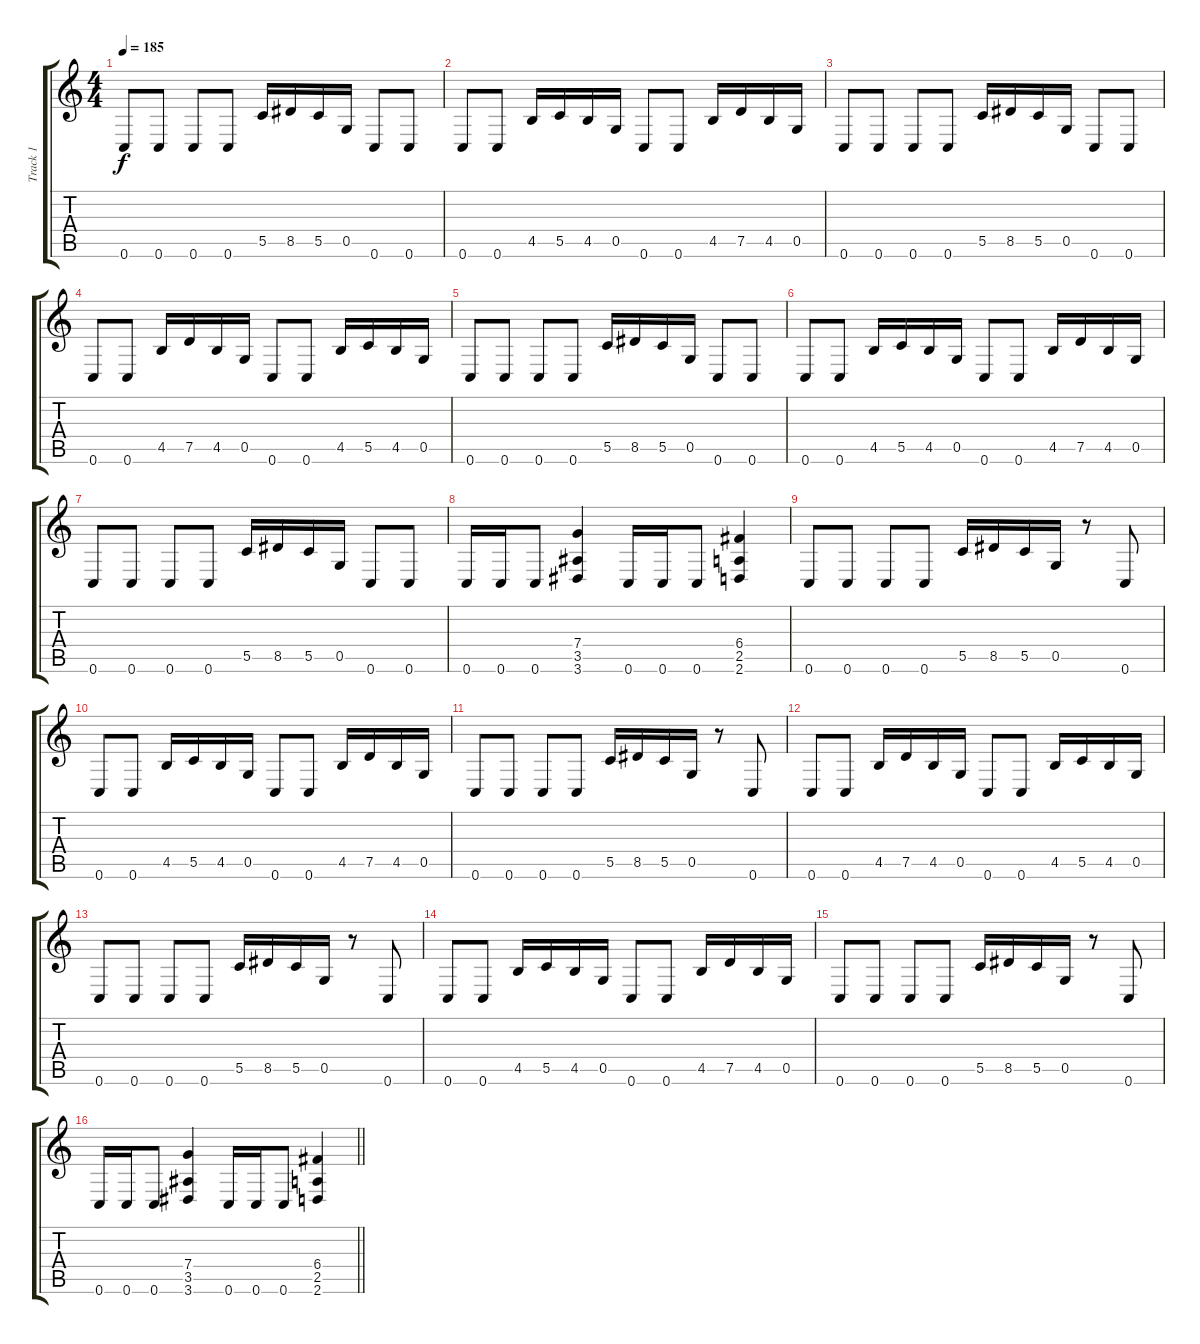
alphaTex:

\track ("Track 1" "Track 1") {instrument distortionguitar}
\staff {score tabs}
\tuning (D4 A3 F3 C3 G2 C2) {hide}
\ts (4 4)
\tempo 185
\clef g2
\ks c
0.6.8{dy f instrument distortionguitar} 0.6.8 0.6.8 0.6.8 5.5.16 8.5.16 5.5.16 0.5.16 0.6.8 0.6.8 |
0.6.8 0.6.8 4.5.16 5.5.16 4.5.16 0.5.16 0.6.8 0.6.8 4.5.16 7.5.16 4.5.16 0.5.16 |
0.6.8 0.6.8 0.6.8 0.6.8 5.5.16 8.5.16 5.5.16 0.5.16 0.6.8 0.6.8 |
0.6.8 0.6.8 4.5.16 7.5.16 4.5.16 0.5.16 0.6.8 0.6.8 4.5.16 5.5.16 4.5.16 0.5.16 |
0.6.8 0.6.8 0.6.8 0.6.8 5.5.16 8.5.16 5.5.16 0.5.16 0.6.8 0.6.8 |
0.6.8 0.6.8 4.5.16 5.5.16 4.5.16 0.5.16 0.6.8 0.6.8 4.5.16 7.5.16 4.5.16 0.5.16 |
0.6.8 0.6.8 0.6.8 0.6.8 5.5.16 8.5.16 5.5.16 0.5.16 0.6.8 0.6.8 |
0.6.16 0.6.16 0.6.8 (7.4 3.5 3.6).4 0.6.16 0.6.16 0.6.8 (6.4 2.5 2.6).4 |
0.6.8 0.6.8 0.6.8 0.6.8 5.5.16 8.5.16 5.5.16 0.5.16 r.8 0.6.8 |
0.6.8 0.6.8 4.5.16 5.5.16 4.5.16 0.5.16 0.6.8 0.6.8 4.5.16 7.5.16 4.5.16 0.5.16 |
0.6.8 0.6.8 0.6.8 0.6.8 5.5.16 8.5.16 5.5.16 0.5.16 r.8 0.6.8 |
0.6.8 0.6.8 4.5.16 7.5.16 4.5.16 0.5.16 0.6.8 0.6.8 4.5.16 5.5.16 4.5.16 0.5.16 |
0.6.8 0.6.8 0.6.8 0.6.8 5.5.16 8.5.16 5.5.16 0.5.16 r.8 0.6.8 |
0.6.8 0.6.8 4.5.16 5.5.16 4.5.16 0.5.16 0.6.8 0.6.8 4.5.16 7.5.16 4.5.16 0.5.16 |
0.6.8 0.6.8 0.6.8 0.6.8 5.5.16 8.5.16 5.5.16 0.5.16 r.8 0.6.8 |
\barLineRight lightlight
0.6.16 0.6.16 0.6.8 (7.4 3.5 3.6).4 0.6.16 0.6.16 0.6.8 (6.4 2.5 2.6).4
